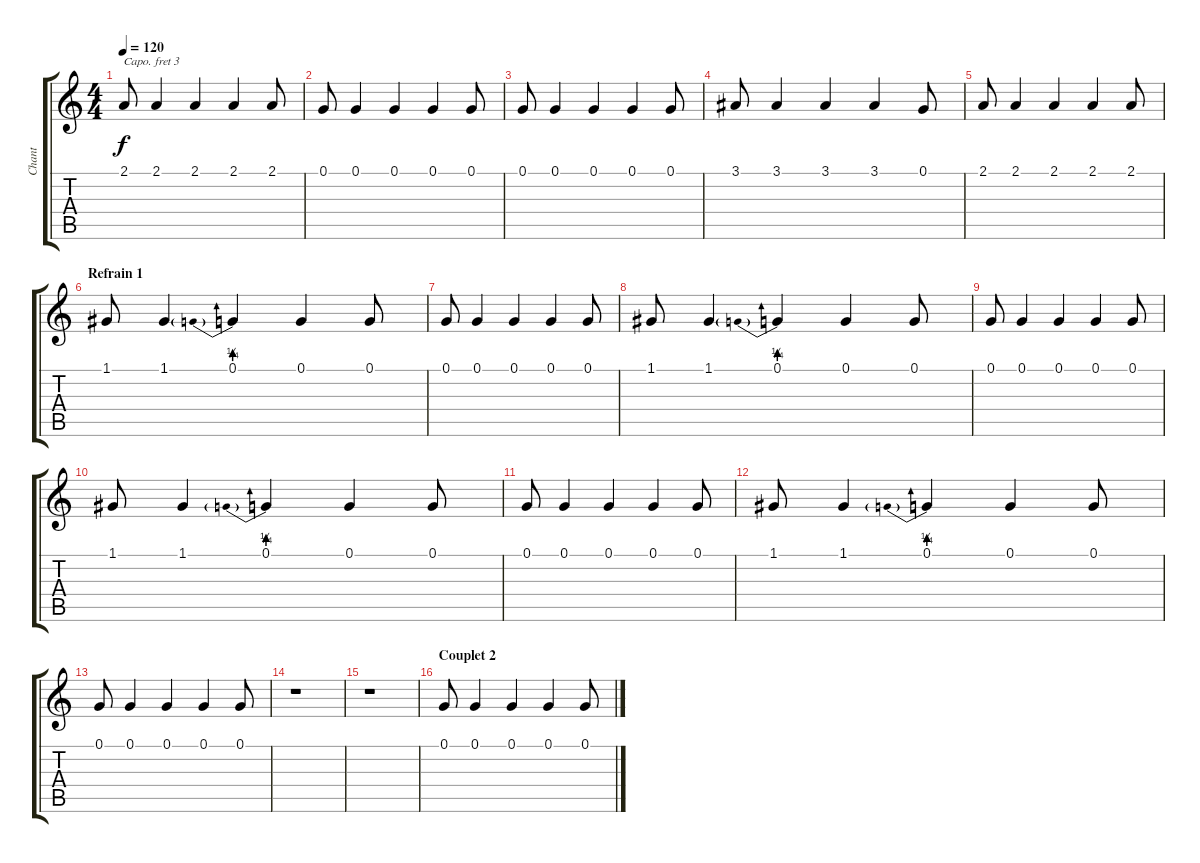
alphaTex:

\track ("Chant" "Chant") {instrument choiraahs}
\staff {score tabs}
\capo 3
\tuning (E4 B3 G3 D3 A2 E2) {hide}
\ts (4 4)
\tempo 120
\clef g2
\ks c
2.1.8{dy f} 2.1.4 2.1.4 2.1.4 2.1.8 |
0.1.8 0.1.4 0.1.4 0.1.4 0.1.8 |
0.1.8 0.1.4 0.1.4 0.1.4 0.1.8 |
3.1.8 3.1.4 3.1.4 3.1.4 0.1.8 |
2.1.8 2.1.4 2.1.4 2.1.4 2.1.8 |
\section ("" "Refrain 1")
1.1.8 1.1.4 0.1{be (prebend 0 1 60 1)}.4 0.1.4 0.1.8 |
0.1.8 0.1.4 0.1.4 0.1.4 0.1.8 |
1.1.8 1.1.4 0.1{be (prebend 0 1 60 1)}.4 0.1.4 0.1.8 |
0.1.8 0.1.4 0.1.4 0.1.4 0.1.8 |
1.1.8 1.1.4 0.1{be (prebend 0 1 60 1)}.4 0.1.4 0.1.8 |
0.1.8 0.1.4 0.1.4 0.1.4 0.1.8 |
1.1.8 1.1.4 0.1{be (prebend 0 1 60 1)}.4 0.1.4 0.1.8 |
0.1.8 0.1.4 0.1.4 0.1.4 0.1.8 |
r.1 |
r.1 |
\section ("" "Couplet 2")
0.1.8 0.1.4 0.1.4 0.1.4 0.1.8
